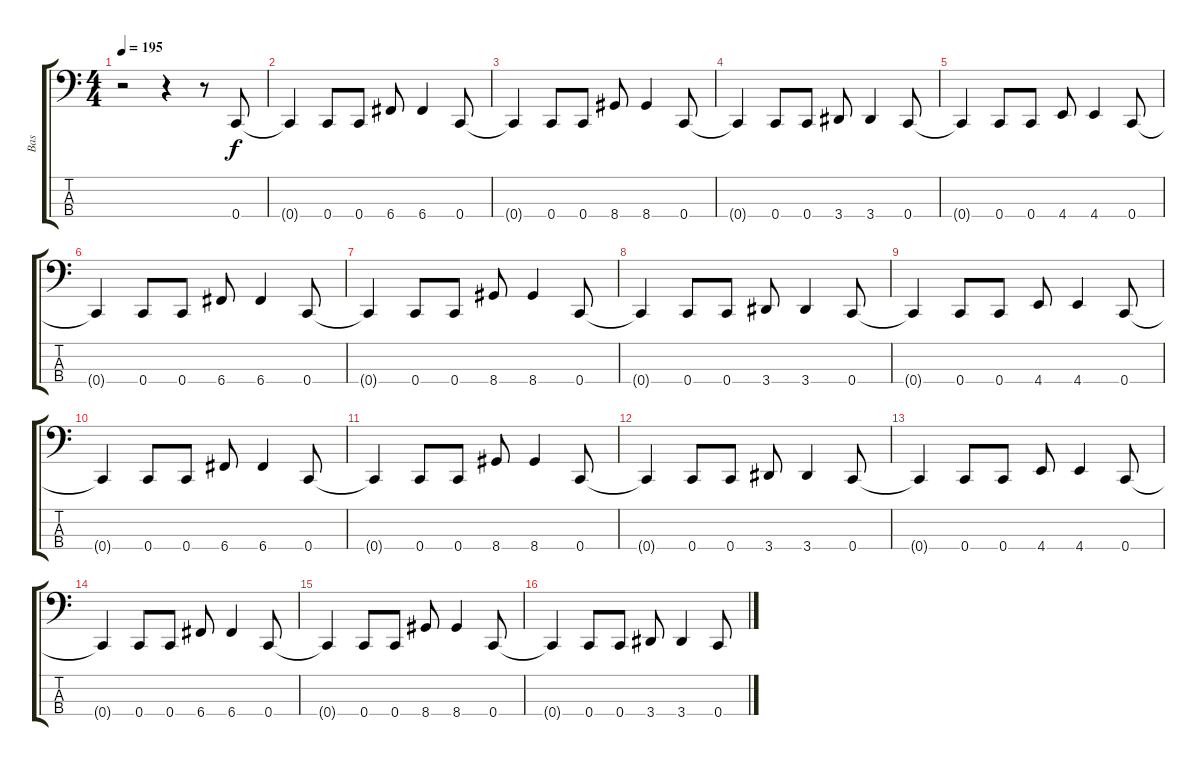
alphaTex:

\track ("Bas" "Bas") {instrument electricbasspick}
\staff {score tabs}
\tuning (F2 C2 G1 C1) {hide}
\ts (4 4)
\tempo 195
\clef f4
\ks c
r.2{dy f} r.4 r.8 0.4.8 |
0.4{t}.4 0.4.8 0.4.8 6.4.8 6.4.4 0.4.8 |
0.4{t}.4 0.4.8 0.4.8 8.4.8 8.4.4 0.4.8 |
0.4{t}.4 0.4.8 0.4.8 3.4.8 3.4.4 0.4.8 |
0.4{t}.4 0.4.8 0.4.8 4.4.8 4.4.4 0.4.8 |
0.4{t}.4 0.4.8 0.4.8 6.4.8 6.4.4 0.4.8 |
0.4{t}.4 0.4.8 0.4.8 8.4.8 8.4.4 0.4.8 |
0.4{t}.4 0.4.8 0.4.8 3.4.8 3.4.4 0.4.8 |
0.4{t}.4 0.4.8 0.4.8 4.4.8 4.4.4 0.4.8 |
0.4{t}.4 0.4.8 0.4.8 6.4.8 6.4.4 0.4.8 |
0.4{t}.4 0.4.8 0.4.8 8.4.8 8.4.4 0.4.8 |
0.4{t}.4 0.4.8 0.4.8 3.4.8 3.4.4 0.4.8 |
0.4{t}.4 0.4.8 0.4.8 4.4.8 4.4.4 0.4.8 |
0.4{t}.4 0.4.8 0.4.8 6.4.8 6.4.4 0.4.8 |
0.4{t}.4 0.4.8 0.4.8 8.4.8 8.4.4 0.4.8 |
0.4{t}.4 0.4.8 0.4.8 3.4.8 3.4.4 0.4.8
